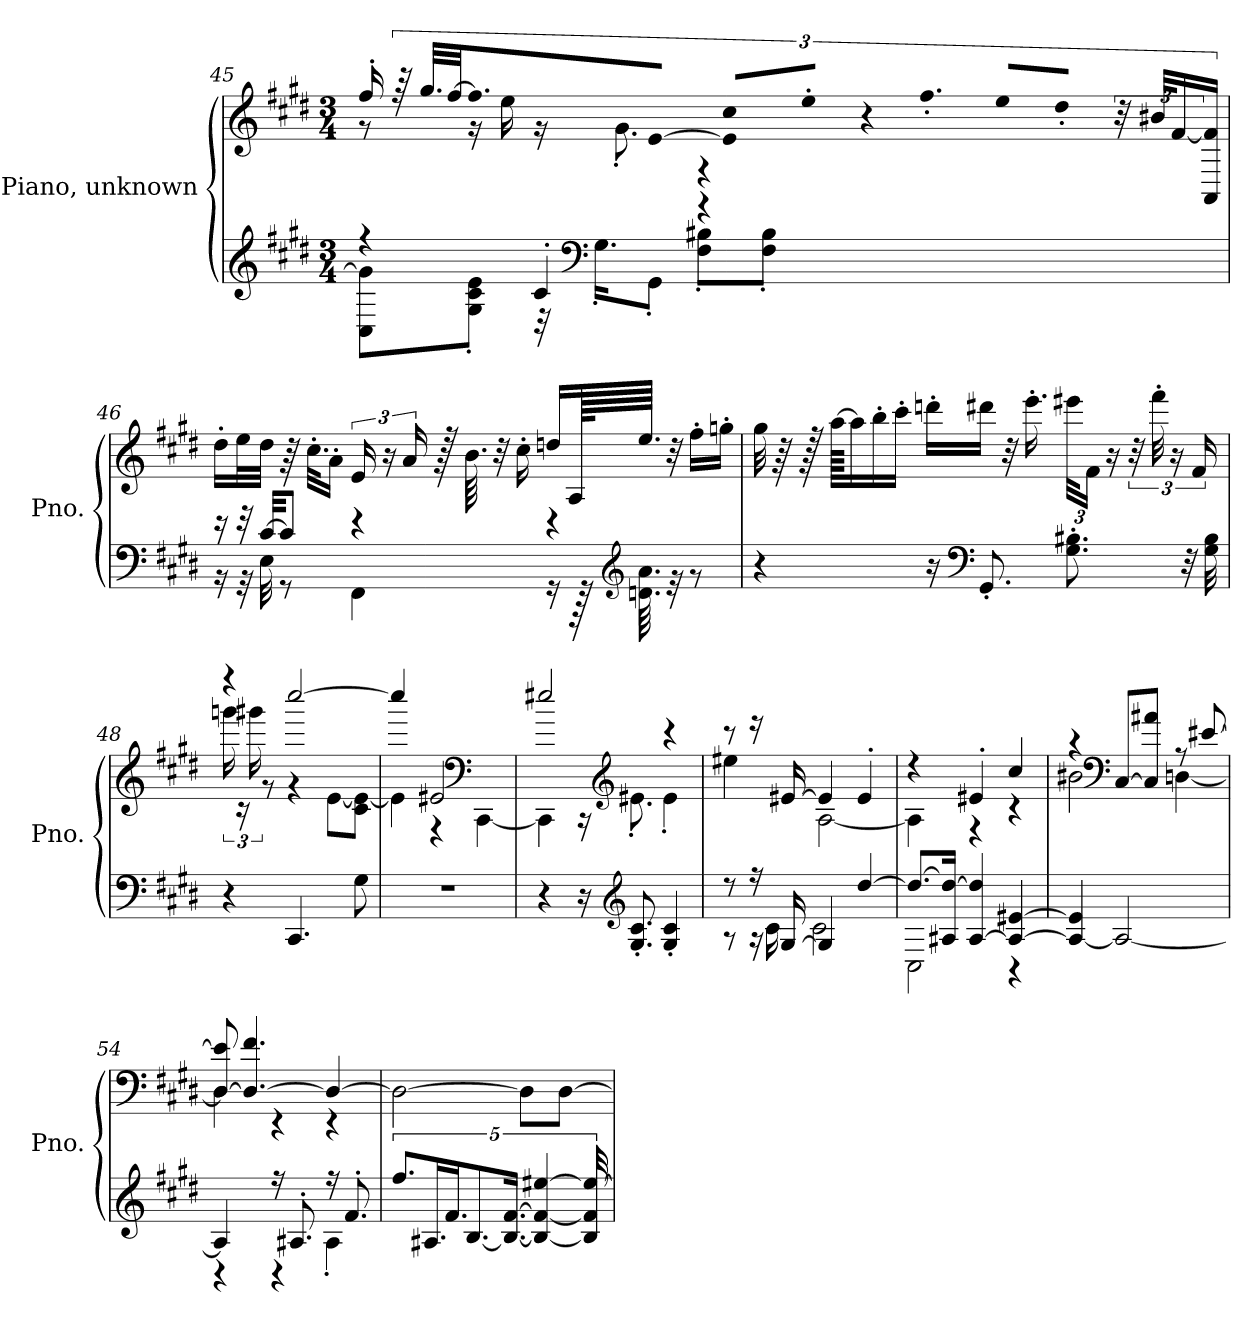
**kern	**kern
*part1	*part1
*staff2	*staff1
*I"Piano, unknown	*
*I'Pno.	*
!!LO:LB:g=z
*clefG2	*clefG2
*k[f#c#g#d#]	*k[f#c#g#d#]
*M3/4	*M3/4
=45	=45
*^	*^
4r	8C#\ 8g#\]L	16ff#'/	8r
.	.	96r	.
.	.	48.gg#/LLL	.
.	.	[48ff#/J	.
.	8G#\' 8c#\' 8e\'J	16.ff#/]	16r
.	.	.	16ee\
.	.	[32e/JJk	.
4c#'/	32r	8e/] 8cc#/L	16r
*clefF4	*	*	*
.	16.G#'\KL	.	.
.	.	.	8.g#'\
.	8GG#'\J	16ee'/Jk	.
.	.	64r	.
.	.	32.ff#'/	.
4r	8F#\' 8B#X\'L	16ee/LL	4r
.	.	16dd#'/JJ	.
.	8F#\' 8B#\'J	48r	.
.	.	48b#X/KLL	.
.	.	[24f#/	.
.	.	24AA/ 24f#/]JJ	.
*	*	*v	*v
!!LO:LB:g=z
=46	=46	=46
16r	16r	16dd#'\LL
32r	32r	32ee\L
[32c#/KKL	32E\	32dd#\JJJ
8c#/J]	8r	64r
.	.	32.cc#'\KLL
.	.	16a'\JJ
4r	4FF#\	24e/
.	.	24r
.	.	24a/
.	.	128r
.	.	64.b\
.	.	32r
.	.	16cc#'\
4r	16r	16ddn/LL
.	128r	128A/KLL
*clefG2	*	*
.	64.dn\ 64.a\	64.ee/JJJJ
.	32r	32r
.	8r	16ff#'\LL
.	.	16ggn'\JJ
*v	*v	*
!!LO:PB:g=z
=47	=47
4r	32gg#\
.	64r
.	128r
.	[128aa\KKKLL
.	16aa\]
.	16bb'\
.	16ccc#'\JJ
16r	16dddn'\LL
*clefF4	*
8.GG#'/	16ddd#X\JJ
.	32r
.	16.eee'\
*	*Xbrackettup
8.G#\' 8.B#X\'	48eee#X\KLL
.	24f#\JJ
.	16r
*	*brackettup
.	48r
.	48fff#'\
.	24r
32r	.
.	24f#/
32G#\ 32B#\	.
=48	=48
*	*^
4r	4r	24gggn\
.	.	24r
.	.	24ggg#X\
.	.	8r
4.CC#/	[2cccc#/	4r
.	.	[8e\L
8G#\	.	8c#\ 8e\_J
=49	=49	=49
2.r	4cccc#/]	4e\]
.	2e#X/	4r
*	*clefF4	*
.	.	[4CC#\
!!LO:LB:g=z	!!
=50	=50	=50
4r	2ee#X/	4CC#\]
16r	.	16r
*clefG2	*clefG2	*
8.G#/' 8.c#/'	.	8.e#X'\
4G#/' 4c#/'	4r	4e#'\
=51	=51	=51
*^	*	*
8r	8r	8r	4ee#X\
16r	16r	16r	.
[16G#/	16c#\	[16e#X/	.
4G#/]	2c#\	4e#/]	[2A\
[4dd#/	.	4e#'/	.
=52	=52	=52	=52
8.dd#/L_	2C#\	4r	4A\]
16A#X/ 16dd#/_Jk	.	.	.
[4A#/ 4dd#/]	.	4e#X'/	4r
4A#/_ [4e#X/	4r	4cc#/	4r
*v	*v	*	*
=53	=53	=53
4A#/_ 4e#/]	4r	2b#X\
*	*clefF4	*
2A#/_	[8C#/L	.
.	8C#/] 8a#X/J	.
.	8r	[4Dn\
.	[8e#X/	.
!!LO:LB:g=z	!!
=54	=54	=54
*^	*	*
4A#/]	4r	[8D#/ 8e#/]	4D\]
.	.	4.D#/_ 4.f#/	.
16r	4r	.	4r
8.A#X'/	.	.	.
16r	4A#'\	4D#/_	4r
8.f#'/	.	.	.
*v	*v	*	*
*	*v	*v
=55	=55
10.ff#/L	2D#\_
20.A#X/L	.
20.f#/J	.
[10.B/	.
20.B/_ [20.f#/Jk	.
.	8D#\L]
5B/_ 5f#/_ [5ee#X/	.
.	[8D#\J
40B/] 40f#/] 40ee#/_	.
=	=
*-	*-
